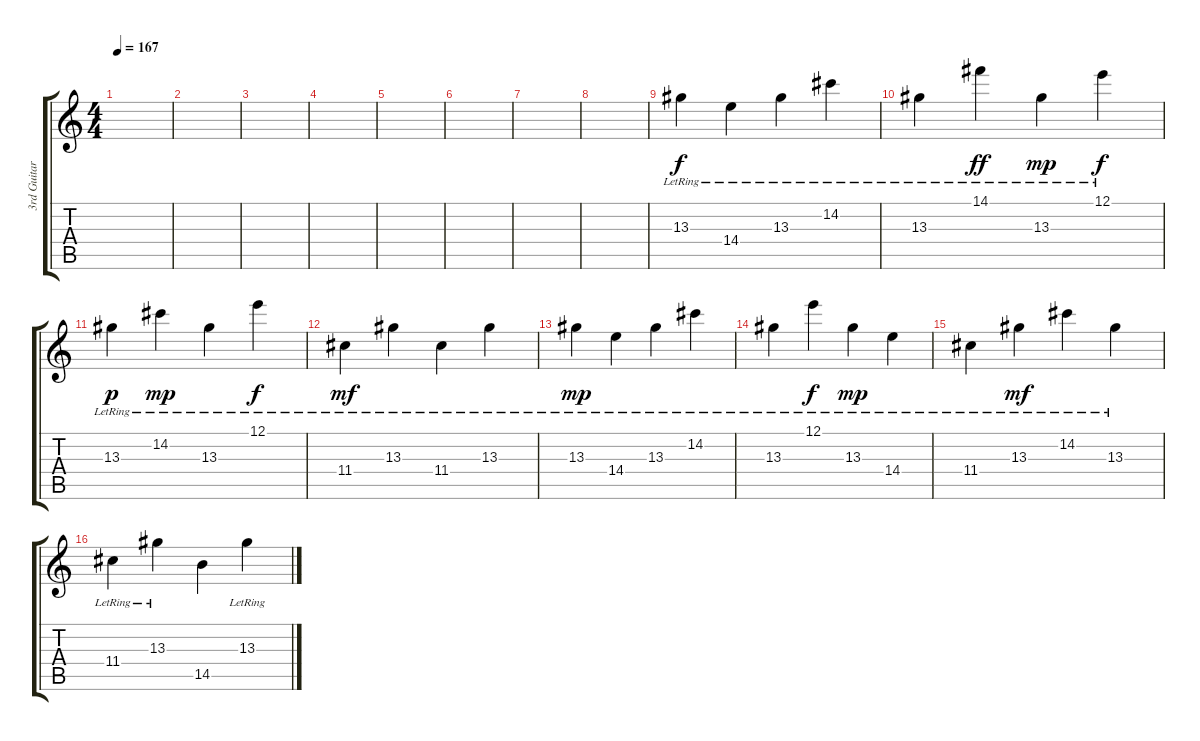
\track ("3rd Guitar" "3rd Guitar") {instrument electricguitarjazz}
\staff {score tabs}
\tuning (E4 B3 G3 D3 A2 E2) {hide}
\ts (4 4)
\tempo 167
\clef g2
\ks c
|
|
|
|
|
|
|
|
13.3{lr}.4{volume 12} 14.4{lr}.4 13.3{lr}.4 14.2{lr}.4 |
13.3{lr}.4 14.1{lr}.4{dy ff} 13.3{lr}.4{dy mp} 12.1{lr}.4{dy f} |
13.3{lr}.4{dy p} 14.2{lr}.4{dy mp} 13.3{lr}.4 12.1{lr}.4{dy f} |
11.4{lr}.4{dy mf} 13.3{lr}.4 11.4{lr}.4 13.3{lr}.4 |
13.3{lr}.4{dy mp} 14.4{lr}.4 13.3{lr}.4 14.2{lr}.4 |
13.3{lr}.4 12.1{lr}.4{dy f} 13.3{lr}.4{dy mp} 14.4{lr}.4 |
11.4{lr}.4 13.3{lr}.4{dy mf} 14.2{lr}.4 13.3{lr}.4 |
11.4{lr}.4 13.3{lr}.4 14.5.4 13.3{lr}.4
